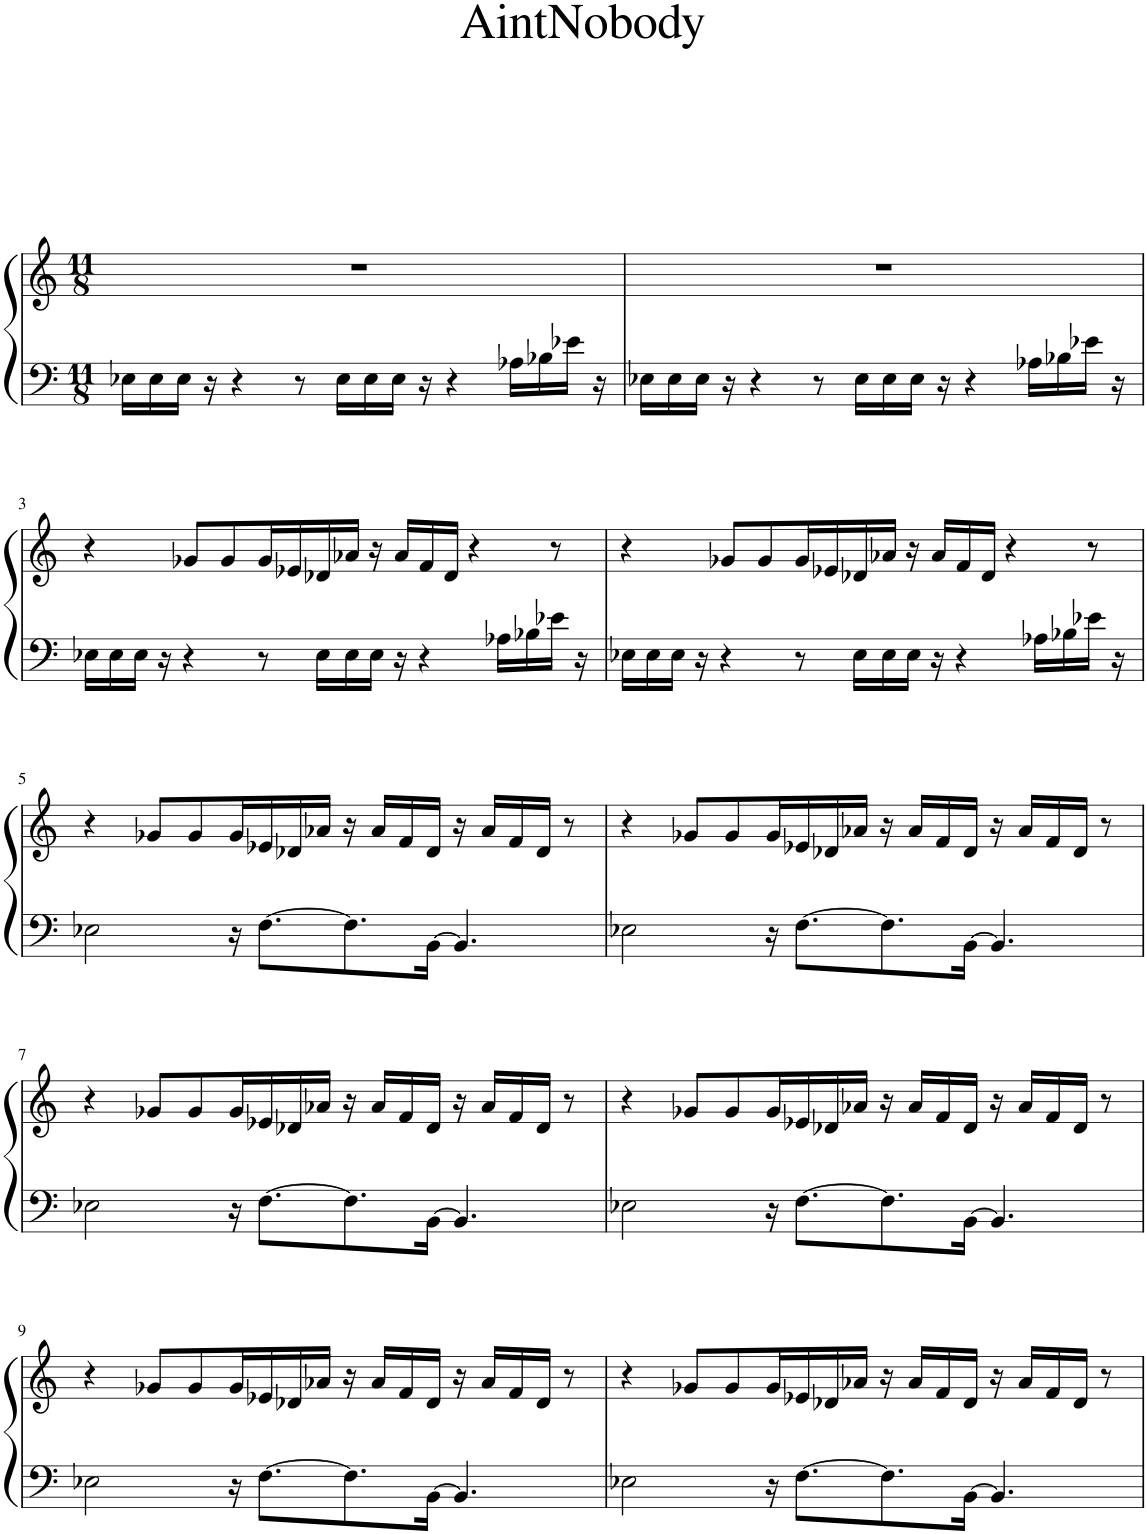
**kern	**kern
*part1	*part1
*staff2	*staff1
*I"Piano	*
*I'Pno.	*
*clefF4	*clefG2
*k[]	*k[]
*M11/8	*M11/8
=1	=1
16E-X\LL	8%11r
16E-\	.
16E-\JJ	.
16r	.
4r	.
8r	.
16E-\LL	.
16E-\	.
16E-\JJ	.
16r	.
4r	.
16A-X\LL	.
16B-X\	.
16e-X\JJ	.
16r	.
=2	=2
16E-X\LL	8%11r
16E-\	.
16E-\JJ	.
16r	.
4r	.
8r	.
16E-\LL	.
16E-\	.
16E-\JJ	.
16r	.
4r	.
16A-X\LL	.
16B-X\	.
16e-X\JJ	.
16r	.
!!LO:LB:g=z
=3	=3
16E-X\LL	4r
16E-\	.
16E-\JJ	.
16r	.
4r	8g-X/L
.	8g-/
8r	16g-/L
.	16e-X/
16E-\LL	16d-X/
16E-\	16a-X/JJ
16E-\JJ	16r
16r	16a-/LL
4r	16f/
.	16d-/JJ
.	4r
16A-X\LL	.
16B-X\	.
16e-X\JJ	8r
16r	.
=4	=4
16E-X\LL	4r
16E-\	.
16E-\JJ	.
16r	.
4r	8g-X/L
.	8g-/
8r	16g-/L
.	16e-X/
16E-\LL	16d-X/
16E-\	16a-X/JJ
16E-\JJ	16r
16r	16a-/LL
4r	16f/
.	16d-/JJ
.	4r
16A-X\LL	.
16B-X\	.
16e-X\JJ	8r
16r	.
!!LO:LB:g=z
=5	=5
2E-X\	4r
.	8g-X/L
.	8g-/
16r	16g-/L
[8.F\L	16e-X/
.	16d-X/
.	16a-X/JJ
8.F\]	16r
.	16a-/LL
.	16f/
[16BB\Jk	16d-/JJ
4.BB/]	16r
.	16a-/LL
.	16f/
.	16d-/JJ
.	8r
=6	=6
2E-X\	4r
.	8g-X/L
.	8g-/
16r	16g-/L
[8.F\L	16e-X/
.	16d-X/
.	16a-X/JJ
8.F\]	16r
.	16a-/LL
.	16f/
[16BB\Jk	16d-/JJ
4.BB/]	16r
.	16a-/LL
.	16f/
.	16d-/JJ
.	8r
!!LO:LB:g=z
=7	=7
2E-X\	4r
.	8g-X/L
.	8g-/
16r	16g-/L
[8.F\L	16e-X/
.	16d-X/
.	16a-X/JJ
8.F\]	16r
.	16a-/LL
.	16f/
[16BB\Jk	16d-/JJ
4.BB/]	16r
.	16a-/LL
.	16f/
.	16d-/JJ
.	8r
=8	=8
2E-X\	4r
.	8g-X/L
.	8g-/
16r	16g-/L
[8.F\L	16e-X/
.	16d-X/
.	16a-X/JJ
8.F\]	16r
.	16a-/LL
.	16f/
[16BB\Jk	16d-/JJ
4.BB/]	16r
.	16a-/LL
.	16f/
.	16d-/JJ
.	8r
!!LO:LB:g=z
=9	=9
2E-X\	4r
.	8g-X/L
.	8g-/
16r	16g-/L
[8.F\L	16e-X/
.	16d-X/
.	16a-X/JJ
8.F\]	16r
.	16a-/LL
.	16f/
[16BB\Jk	16d-/JJ
4.BB/]	16r
.	16a-/LL
.	16f/
.	16d-/JJ
.	8r
=10	=10
2E-X\	4r
.	8g-X/L
.	8g-/
16r	16g-/L
[8.F\L	16e-X/
.	16d-X/
.	16a-X/JJ
8.F\]	16r
.	16a-/LL
.	16f/
[16BB\Jk	16d-/JJ
4.BB/]	16r
.	16a-/LL
.	16f/
.	16d-/JJ
.	8r
=	=
*-	*-
